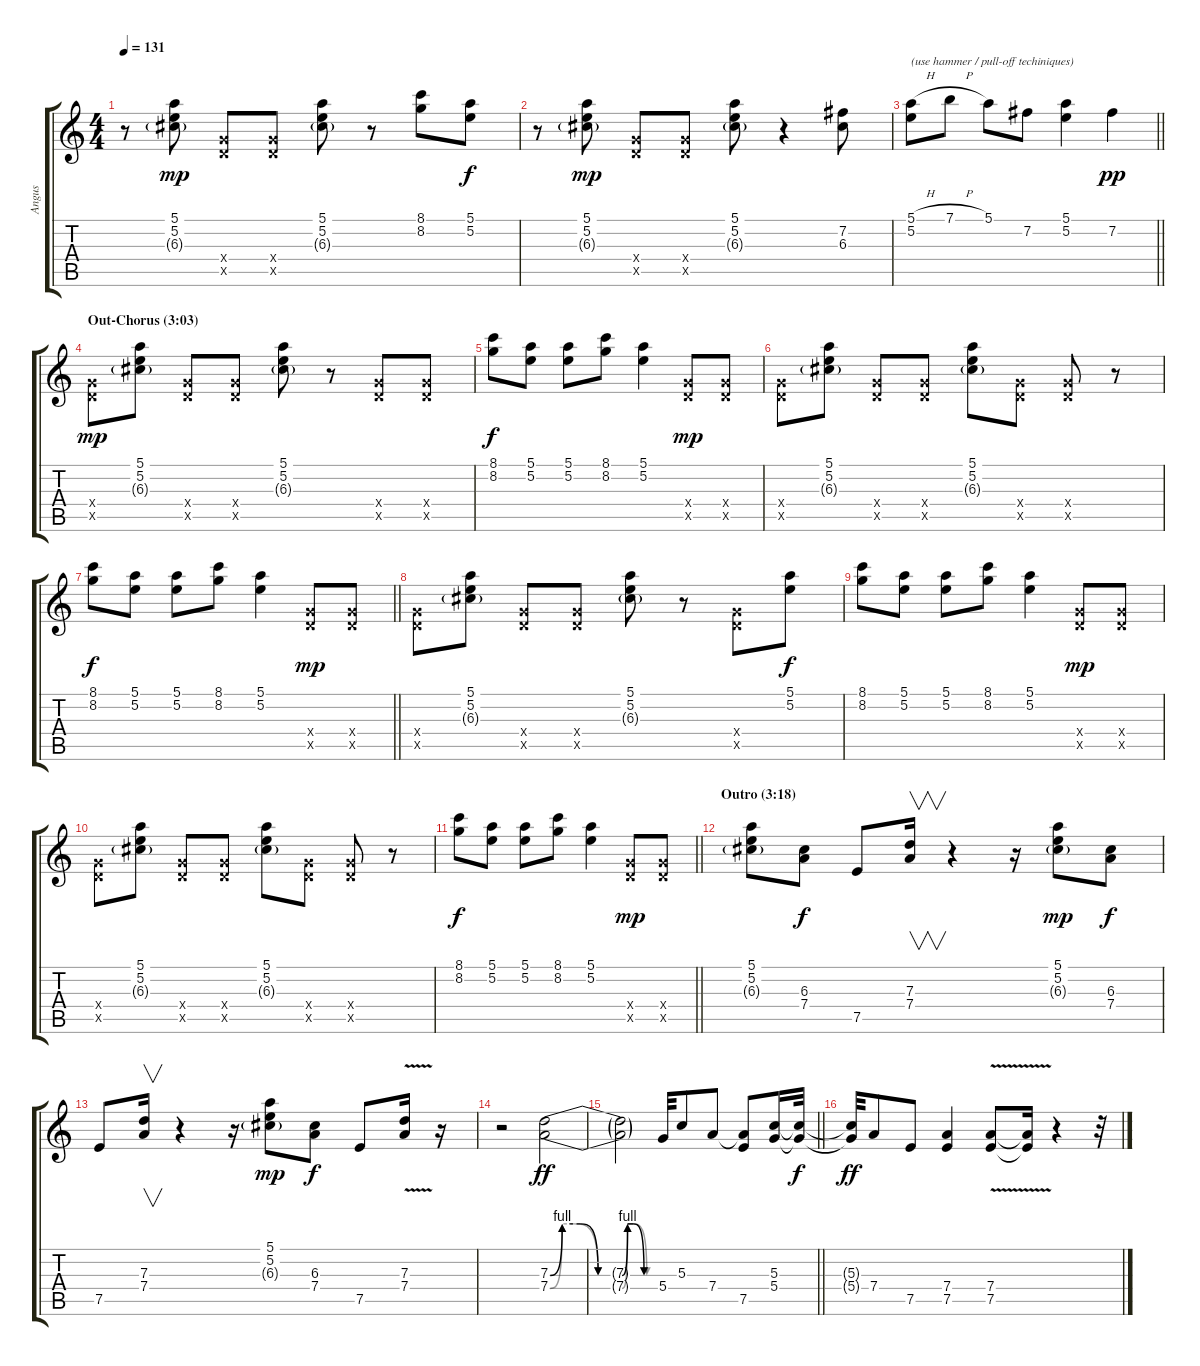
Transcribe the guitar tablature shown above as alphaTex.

\track ("Angus" "Angus") {instrument distortionguitar}
\staff {score tabs}
\tuning (E4 B3 G3 D3 A2 E2) {hide}
\ts (4 4)
\tempo 131
\clef g2
\ks c
r.8{dy f} (5.1 5.2 6.3{g}).8{dy mp} (5.4{x} 5.5{x}).8 (5.4{x} 5.5{x}).8 (5.1 5.2 6.3{g}).8 r.8 (8.1 8.2).8 (5.1 5.2).8{dy f} |
r.8 (5.1 5.2 6.3{g}).8{dy mp} (5.4{x} 5.5{x}).8 (5.4{x} 5.5{x}).8 (5.1 5.2 6.3{g}).8 r.4 (7.2 6.3).8 |
\barLineRight lightlight
(5.1{h} 5.2).8{txt "(use hammer / pull-off techiniques)"} 7.1{h}.8 5.1.8 7.2.8 (5.1 5.2).4 7.2.4{dy pp} |
\section ("" "Out-Chorus (3:03)")
(5.4{x} 5.5{x}).8{dy mp} (5.1 5.2 6.3{g}).8 (5.4{x} 5.5{x}).8 (5.4{x} 5.5{x}).8 (5.1 5.2 6.3{g}).8 r.8 (5.4{x} 5.5{x}).8 (5.4{x} 5.5{x}).8 |
(8.1 8.2).8{dy f} (5.1 5.2).8 (5.1 5.2).8 (8.1 8.2).8 (5.1 5.2).4 (5.4{x} 5.5{x}).8{dy mp} (5.4{x} 5.5{x}).8 |
(5.4{x} 5.5{x}).8 (5.1 5.2 6.3{g}).8 (5.4{x} 5.5{x}).8 (5.4{x} 5.5{x}).8 (5.1 5.2 6.3{g}).8 (5.4{x} 5.5{x}).8 (5.4{x} 5.5{x}).8 r.8 |
\barLineRight lightlight
(8.1 8.2).8{dy f} (5.1 5.2).8 (5.1 5.2).8 (8.1 8.2).8 (5.1 5.2).4 (5.4{x} 5.5{x}).8{dy mp} (5.4{x} 5.5{x}).8 |
(5.4{x} 5.5{x}).8 (5.1 5.2 6.3{g}).8 (5.4{x} 5.5{x}).8 (5.4{x} 5.5{x}).8 (5.1 5.2 6.3{g}).8 r.8 (5.4{x} 5.5{x}).8 (5.1 5.2).8{dy f} |
(8.1 8.2).8 (5.1 5.2).8 (5.1 5.2).8 (8.1 8.2).8 (5.1 5.2).4 (5.4{x} 5.5{x}).8{dy mp} (5.4{x} 5.5{x}).8 |
(5.4{x} 5.5{x}).8 (5.1 5.2 6.3{g}).8 (5.4{x} 5.5{x}).8 (5.4{x} 5.5{x}).8 (5.1 5.2 6.3{g}).8 (5.4{x} 5.5{x}).8 (5.4{x} 5.5{x}).8 r.8 |
\barLineRight lightlight
(8.1 8.2).8{dy f} (5.1 5.2).8 (5.1 5.2).8 (8.1 8.2).8 (5.1 5.2).4 (5.4{x} 5.5{x}).8{dy mp} (5.4{x} 5.5{x}).8 |
\section ("" "Outro (3:18)")
(5.1 5.2 6.3{g}).8 (6.3 7.4).8{dy f} 7.5.8 (7.3 7.4).16{v} r.4 r.16 (5.1 5.2 6.3{g}).8{dy mp} (6.3 7.4).8{dy f} |
7.5.8 (7.3 7.4).16{v} r.4 r.16 (5.1 5.2 6.3{g}).8{dy mp} (6.3 7.4).8{dy f} 7.5.8 (7.3 7.4{v}).16 r.16 |
r.2 (7.3{be (custom 0 0 10 4 25 4 40 0 60 0)} 7.4{be (custom 0 0 10 4 20 4 40 0 60 0)}).2{dy ff volume 13} |
\barLineRight lightlight
(7.3{be (custom 0 0 10 4 20 4 40 0 50 0 60 0) t} 7.4{be (custom 0 0 10 4 20 4 45 0 52 0 60 0) t}).2 5.4.32 5.3.8 7.4.8 (7.4{t} 7.5).8 (5.3 5.4).16 (5.3{t} 5.4{t}).32{dy f} |
(5.3{t} 5.4{t}).32{dy ff} 7.4.8 7.5.8 (7.4 7.5).4 (7.4{v} 7.5{v}).8 (7.4{t} 7.5{t}).16 r.4 r.32
